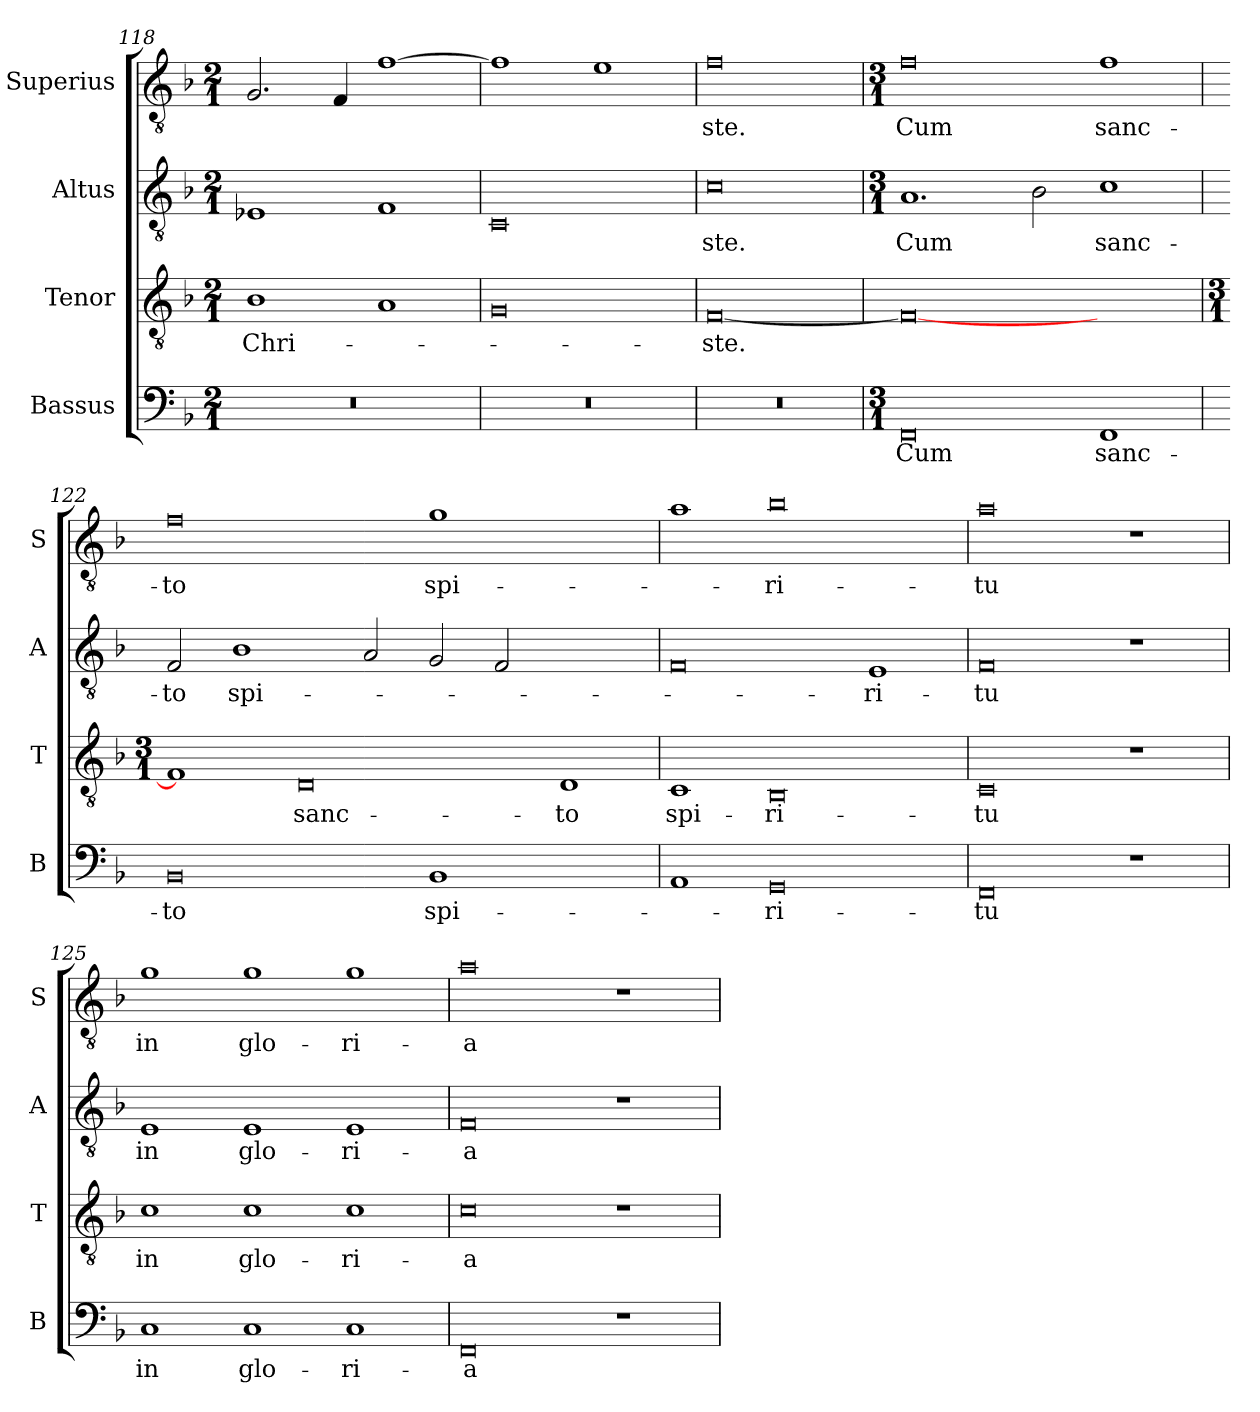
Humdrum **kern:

**kern	**text	**kern	**text	**kern	**text	**kern	**text
*part4	*part4	*part3	*part3	*part2	*part2	*part1	*part1
*staff4	*staff4	*staff3	*staff3	*staff2	*staff2	*staff1	*staff1
*I"Bassus	*	*I"Tenor	*	*I"Altus	*	*I"Superius	*
*I'B	*	*I'T	*	*I'A	*	*I'S	*
*clefF4	*	*clefGv2	*	*clefGv2	*	*clefGv2	*
*k[b-]	*	*k[b-]	*	*k[b-]	*	*k[b-]	*
*M2/1	*	*M2/1	*	*M2/1	*	*M2/1	*
=118	=118	=118	=118	=118	=118	=118	=118
0r	.	1B-	Chri-	1E-X	.	2.G	.
.	.	.	.	.	.	4F	.
.	.	1A	.	1F	.	[1f	.
=119	=119	=119	=119	=119	=119	=119	=119
0r	.	0G	.	0C	.	1f]	.
.	.	.	.	.	.	1e	.
=120	=120	=120	=120	=120	=120	=120	=120
0r	.	[0F	-ste.	0c	-ste.	0f	-ste.
=121	=121	=121	=121	=121	=121	=121	=121
*M3/1	*	*	*	*M3/1	*	*M3/1	*
0FF	Cum	0F_	.	1.A	Cum	0f	Cum
.	.	.	.	2B-	.	.	.
1FF	sanc-	1ryy	.	1c	sanc-	1f	sanc-
=122	=122	=122	=122	=122	=122	=122	=122
*	*	*M3/1	*	*	*	*	*
0BB-	-to	1F]	.	2F	-to	0f	-to
.	.	.	.	1B-	spi-	.	.
.	.	0D	sanc-	.	.	.	.
.	.	.	.	2A	.	.	.
1BB-	spi-	.	.	2G	.	1g	spi-
.	.	.	.	2F	.	.	.
1ryy	.	1D	-to	1ryy	.	1ryy	.
=123	=123	=123	=123	=123	=123	=123	=123
1AA	.	1C	spi-	0F	.	1a	.
0GG	-ri-	0BB-	-ri-	.	.	0b-	-ri-
.	.	.	.	1E	-ri-	.	.
=124	=124	=124	=124	=124	=124	=124	=124
0FF	-tu	0C	-tu	0F	-tu	0a	-tu
1r	.	1r	.	1r	.	1r	.
=125	=125	=125	=125	=125	=125	=125	=125
1C	in	1c	in	1E	in	1g	in
1C	glo-	1c	glo-	1E	glo-	1g	glo-
1C	-ri-	1c	-ri-	1E	-ri-	1g	-ri-
=126	=126	=126	=126	=126	=126	=126	=126
0FF	-a	0c	-a	0F	-a	0a	-a
1r	.	1r	.	1r	.	1r	.
=	=	=	=	=	=	=	=
*-	*-	*-	*-	*-	*-	*-	*-
